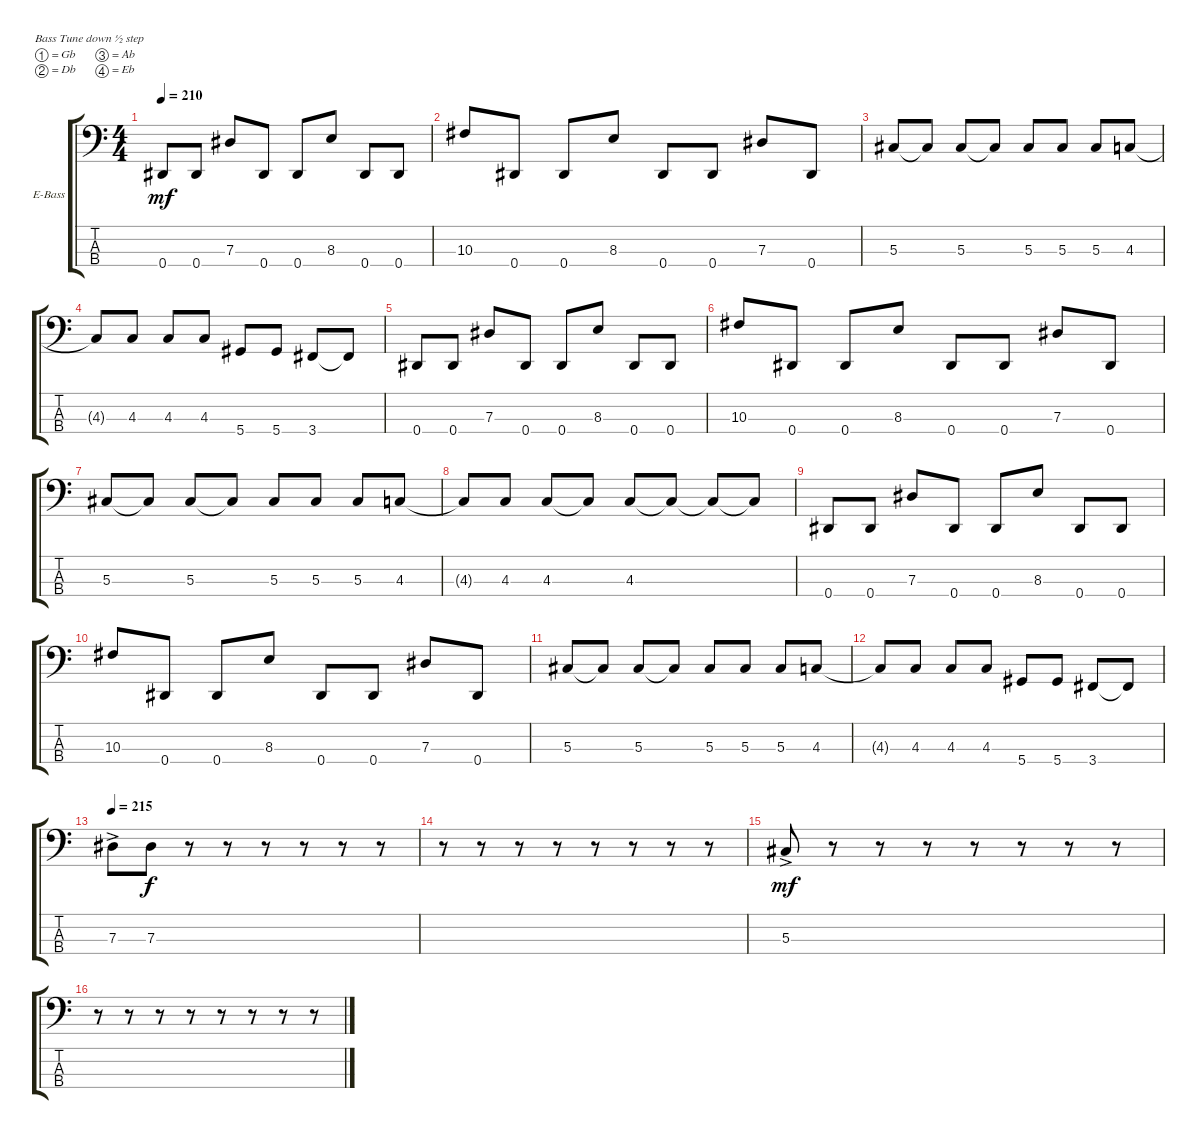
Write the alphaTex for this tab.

\bracketExtendMode groupsimilarinstruments
\firstSystemTrackNameOrientation horizontal
\otherSystemsTrackNameOrientation horizontal
\track ("Electric Bass" "E-Bass") {instrument electricbassfinger}
\staff {score tabs}
\tuning (Gb2 Db2 Ab1 Eb1)
\ts (4 4)
\tempo 210
\clef f4
\ks c
0.4.8{dy mf} 0.4.8 7.3.8 0.4.8 0.4.8 8.3.8 0.4.8 0.4.8 |
10.3.8 0.4.8 0.4.8 8.3.8 0.4.8 0.4.8 7.3.8 0.4.8 |
5.3.8 5.3{t}.8 5.3.8 5.3{t}.8 5.3.8 5.3.8 5.3.8 4.3.8 |
4.3{t}.8 4.3.8 4.3.8 4.3.8 5.4.8 5.4.8 3.4.8 3.4{t}.8 |
0.4.8 0.4.8 7.3.8 0.4.8 0.4.8 8.3.8 0.4.8 0.4.8 |
10.3.8 0.4.8 0.4.8 8.3.8 0.4.8 0.4.8 7.3.8 0.4.8 |
5.3.8 5.3{t}.8 5.3.8 5.3{t}.8 5.3.8 5.3.8 5.3.8 4.3.8 |
4.3{t}.8 4.3.8 4.3.8 4.3{t}.8 4.3.8 4.3{t}.8 4.3{t}.8 4.3{t}.8 |
0.4.8 0.4.8 7.3.8 0.4.8 0.4.8 8.3.8 0.4.8 0.4.8 |
10.3.8 0.4.8 0.4.8 8.3.8 0.4.8 0.4.8 7.3.8 0.4.8 |
5.3.8 5.3{t}.8 5.3.8 5.3{t}.8 5.3.8 5.3.8 5.3.8 4.3.8 |
4.3{t}.8 4.3.8 4.3.8 4.3.8 5.4.8 5.4.8 3.4.8 3.4{t}.8 |
\tempo 215
7.3{ac}.8 7.3.8{dy f} r.8 r.8 r.8 r.8 r.8 r.8 |
r.8 r.8 r.8 r.8 r.8 r.8 r.8 r.8 |
5.3{ac}.8{dy mf} r.8 r.8 r.8 r.8 r.8 r.8 r.8 |
r.8 r.8 r.8 r.8 r.8 r.8 r.8 r.8
